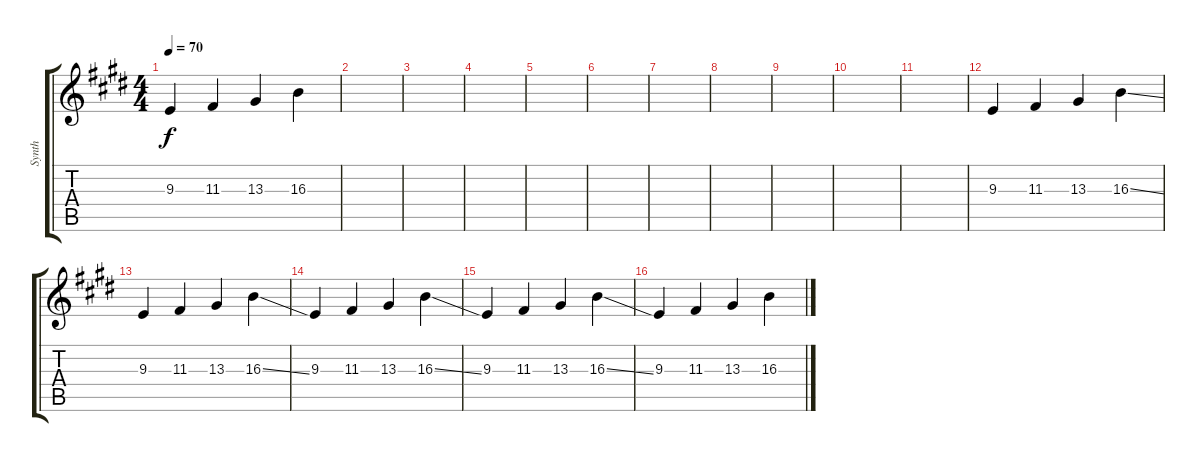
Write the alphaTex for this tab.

\track ("Synth" "Synth") {instrument pad2warm}
\staff {score tabs}
\tuning (E4 B3 G3 D3 A2 E2) {hide}
\ts (4 4)
\tempo 70
\clef g2
\ks e
9.3.4{dy f} 11.3.4 13.3.4 16.3.4 |
|
|
|
|
|
|
|
|
|
|
9.3.4 11.3.4 13.3.4 16.3{ss}.4 |
9.3.4 11.3.4 13.3.4 16.3{ss}.4 |
9.3.4 11.3.4 13.3.4 16.3{ss}.4 |
9.3.4 11.3.4 13.3.4 16.3{ss}.4 |
9.3.4 11.3.4 13.3.4 16.3{ss}.4
